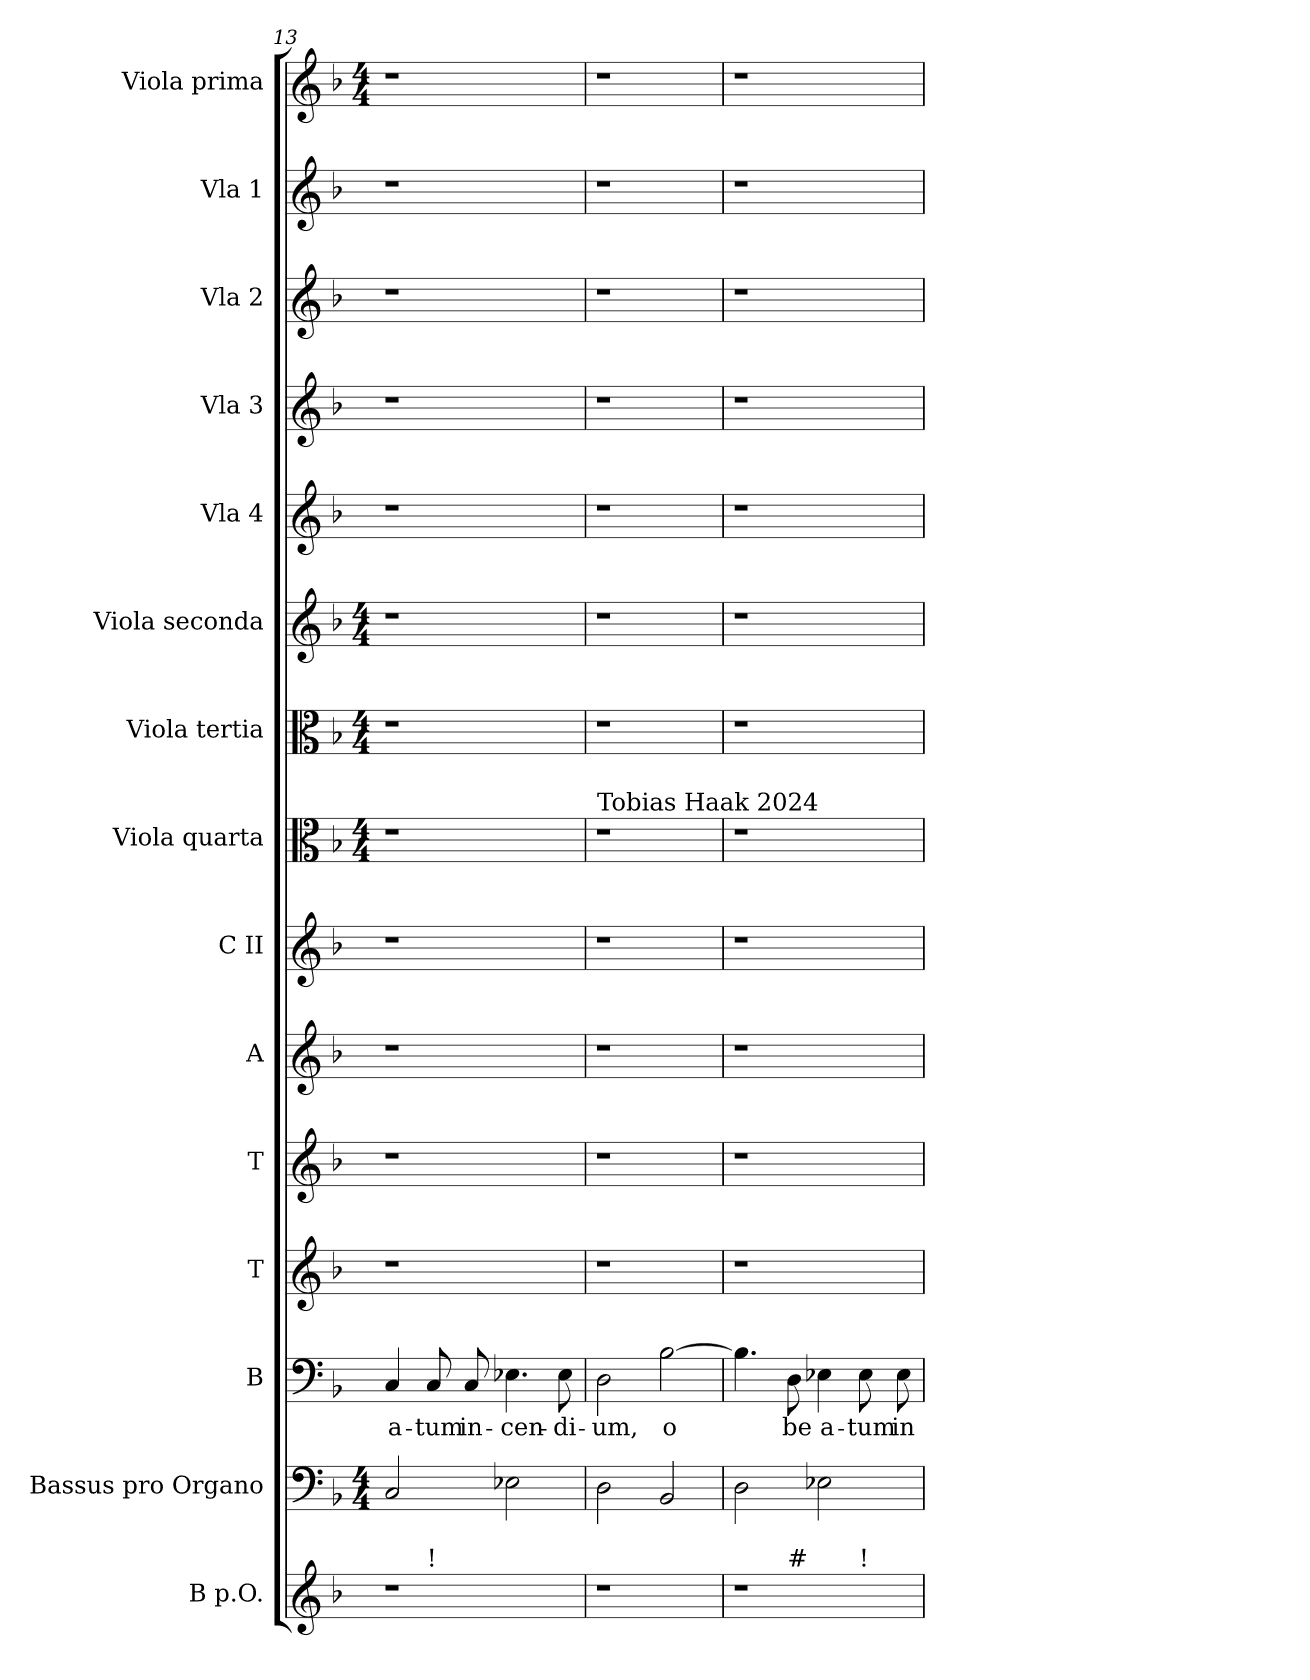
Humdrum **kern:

**kern	**kern	**kern	**text	**kern	**kern	**kern	**kern	**kern	**kern	**kern	**kern	**kern	**kern	**kern	**kern
*part15	*part14	*part13	*part13	*part12	*part11	*part10	*part9	*part8	*part7	*part6	*part5	*part4	*part3	*part2	*part1
*staff15	*staff14	*staff13	*staff13	*staff12	*staff11	*staff10	*staff9	*staff8	*staff7	*staff6	*staff5	*staff4	*staff3	*staff2	*staff1
*I"B p.O.	*I"Bassus pro Organo	*I"B	*	*I"T	*I"T	*I"A	*I"C II	*I"Viola quarta	*I"Viola tertia	*I"Viola seconda	*I"Vla 4	*I"Vla 3	*I"Vla 2	*I"Vla 1	*I"Viola prima
*I'B p.O.	*I'B p.O.	*I'B	*	*I'T	*I'T	*I'A	*I'C II	*I'Vla 4	*I'Vla 3	*I'Vla 2	*I'Vla 4	*I'Vla 3	*I'Vla 2	*I'Vla 1	*I'Vla 1
*clefG2	*clefF4	*clefF4	*	*clefG2	*clefG2	*clefG2	*clefG2	*clefC3	*clefC3	*clefG2	*clefG2	*clefG2	*clefG2	*clefG2	*clefG2
*k[b-]	*k[b-]	*k[b-]	*	*k[b-]	*k[b-]	*k[b-]	*k[b-]	*k[b-]	*k[b-]	*k[b-]	*k[b-]	*k[b-]	*k[b-]	*k[b-]	*k[b-]
*F:	*F:	*F:	*	*F:	*F:	*F:	*F:	*F:	*F:	*F:	*F:	*F:	*F:	*F:	*F:
*	*M4/4	*	*	*	*	*	*	*M4/4	*M4/4	*M4/4	*	*	*	*	*M4/4
=13	=13	=13	=13	=13	=13	=13	=13	=13	=13	=13	=13	=13	=13	=13	=13
!	!	!	!LO:LY:b	!	!	!	!	!	!	!	!	!	!	!	!
*^	*	*	*	*	*	*	*	*	*	*	*	*	*	*	*
1r	4ryy	2C/	4C/	-a-	1r	1r	1r	1r	1r	1r	1r	1r	1r	1r	1r	1r
!	!LO:TX:a:t=!	!	!	!	!	!	!	!	!	!	!	!	!	!	!	!
!	!	!	!	!LO:LY:b	!	!	!	!	!	!	!	!	!	!	!	!
.	2.ryy	.	8C/	-tum	.	.	.	.	.	.	.	.	.	.	.	.
!	!	!	!	!LO:LY:b	!	!	!	!	!	!	!	!	!	!	!	!
.	.	.	8C/	in-	.	.	.	.	.	.	.	.	.	.	.	.
!	!	!	!	!LO:LY:b	!	!	!	!	!	!	!	!	!	!	!	!
.	.	2E-X>\	4.E-X\	-cen-	.	.	.	.	.	.	.	.	.	.	.	.
!	!	!	!	!LO:LY:b	!	!	!	!	!	!	!	!	!	!	!	!
.	.	.	8E-\	-di-	.	.	.	.	.	.	.	.	.	.	.	.
=14	=14	=14	=14	=14	=14	=14	=14	=14	=14	=14	=14	=14	=14	=14	=14	=14
!	!	!	!	!	!	!	!	!	!LO:TX:a:t=Tobias Haak 2024	!	!	!	!	!	!	!
!	!	!	!	!LO:LY:b	!	!	!	!	!	!	!	!	!	!	!	!
*v	*v	*	*	*	*	*	*	*	*	*	*	*	*	*	*	*
1r	2D\	2D\	-um,	1r	1r	1r	1r	1r	1r	1r	1r	1r	1r	1r	1r
!	!	!	!LO:LY:b	!	!	!	!	!	!	!	!	!	!	!	!
.	2BB-/	[>2B-\	o	.	.	.	.	.	.	.	.	.	.	.	.
=15	=15	=15	=15	=15	=15	=15	=15	=15	=15	=15	=15	=15	=15	=15	=15
!LO:TX:a:t=6	!	!	!	!	!	!	!	!	!	!	!	!	!	!	!
*^	*	*	*	*	*	*	*	*	*	*	*	*	*	*	*
*	*^	*	*	*	*	*	*	*	*	*	*	*	*	*	*	*
1r	4.ryy	2.ryy	2D>\	4.B-\]	.	1r	1r	1r	1r	1r	1r	1r	1r	1r	1r	1r	1r
!	!LO:TX:a:t=#	!	!	!	!	!	!	!	!	!	!	!	!	!	!	!	!
!	!	!	!	!	!LO:LY:b	!	!	!	!	!	!	!	!	!	!	!	!
.	2ryy	.	.	8D\	be	.	.	.	.	.	.	.	.	.	.	.	.
!	!	!	!	!	!LO:LY:b	!	!	!	!	!	!	!	!	!	!	!	!
.	.	.	2E-X\	4E-X\	a-	.	.	.	.	.	.	.	.	.	.	.	.
!	!	!LO:TX:a:t=!	!	!	!	!	!	!	!	!	!	!	!	!	!	!	!
!	!	!	!	!	!LO:LY:b	!	!	!	!	!	!	!	!	!	!	!	!
.	.	4ryy	.	8E-\	-tum	.	.	.	.	.	.	.	.	.	.	.	.
!	!	!	!	!	!LO:LY:b	!	!	!	!	!	!	!	!	!	!	!	!
.	8ryy	.	.	8E-\	in-	.	.	.	.	.	.	.	.	.	.	.	.
*v	*v	*v	*	*	*	*	*	*	*	*	*	*	*	*	*	*	*
=	=	=	=	=	=	=	=	=	=	=	=	=	=	=	=
*-	*-	*-	*-	*-	*-	*-	*-	*-	*-	*-	*-	*-	*-	*-	*-
